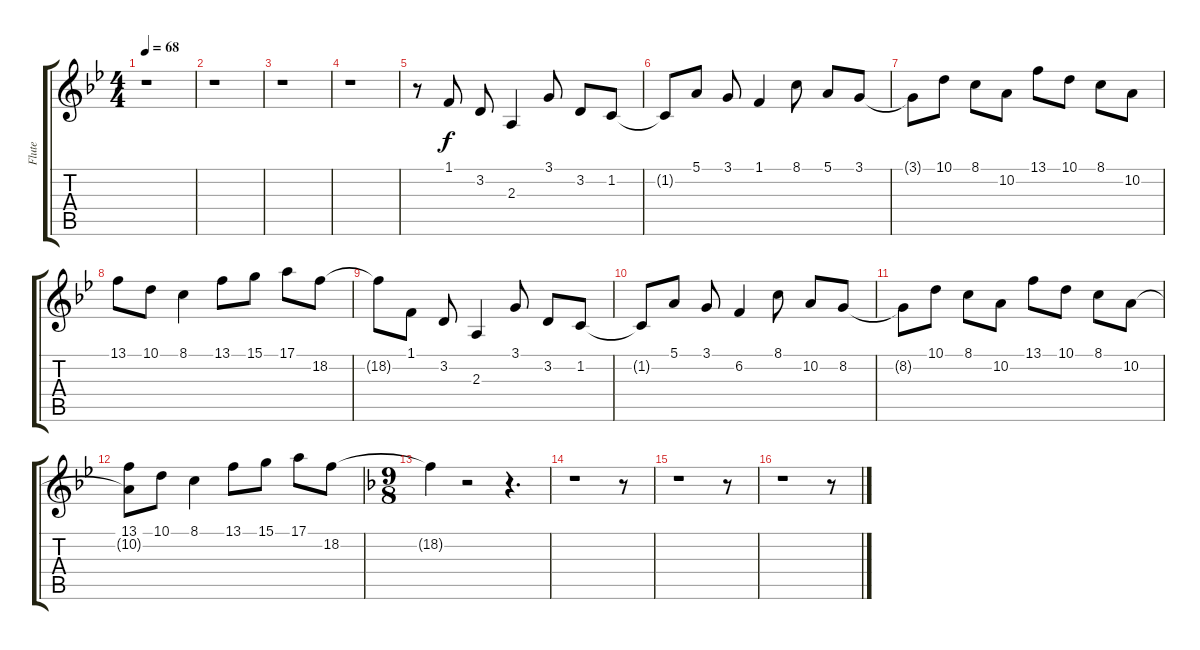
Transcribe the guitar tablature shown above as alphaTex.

\track ("Flute" "Flute") {instrument flute}
\staff {score tabs}
\tuning (E4 B3 G3 D3 A2 E2) {hide}
\ts (4 4)
\tempo 68
\clef g2
\ks gminor
r.1{dy f} |
r.1 |
r.1 |
r.1 |
r.8 1.1.8 3.2.8 2.3.4 3.1.8 3.2.8 1.2.8 |
1.2{t}.8 5.1.8 3.1.8 1.1.4 8.1.8 5.1.8 3.1.8 |
3.1{t}.8 10.1.8 8.1.8 10.2.8 13.1.8 10.1.8 8.1.8 10.2.8 |
13.1.8 10.1.8 8.1.4 13.1.8 15.1.8 17.1.8 18.2.8 |
18.2{t}.8 1.1.8 3.2.8 2.3.4 3.1.8 3.2.8 1.2.8 |
1.2{t}.8 5.1.8 3.1.8 6.2.4 8.1.8 10.2.8 8.2.8 |
8.2{t}.8 10.1.8 8.1.8 10.2.8 13.1.8 10.1.8 8.1.8 10.2.8 |
(13.1 10.2{t}).8 10.1.8 8.1.4 13.1.8 15.1.8 17.1.8 18.2.8 |
\ts (9 8)
\ks dminor
18.2{t}.4 r.2 r.4{d} |
r.1 r.8 |
r.1 r.8 |
r.1 r.8
